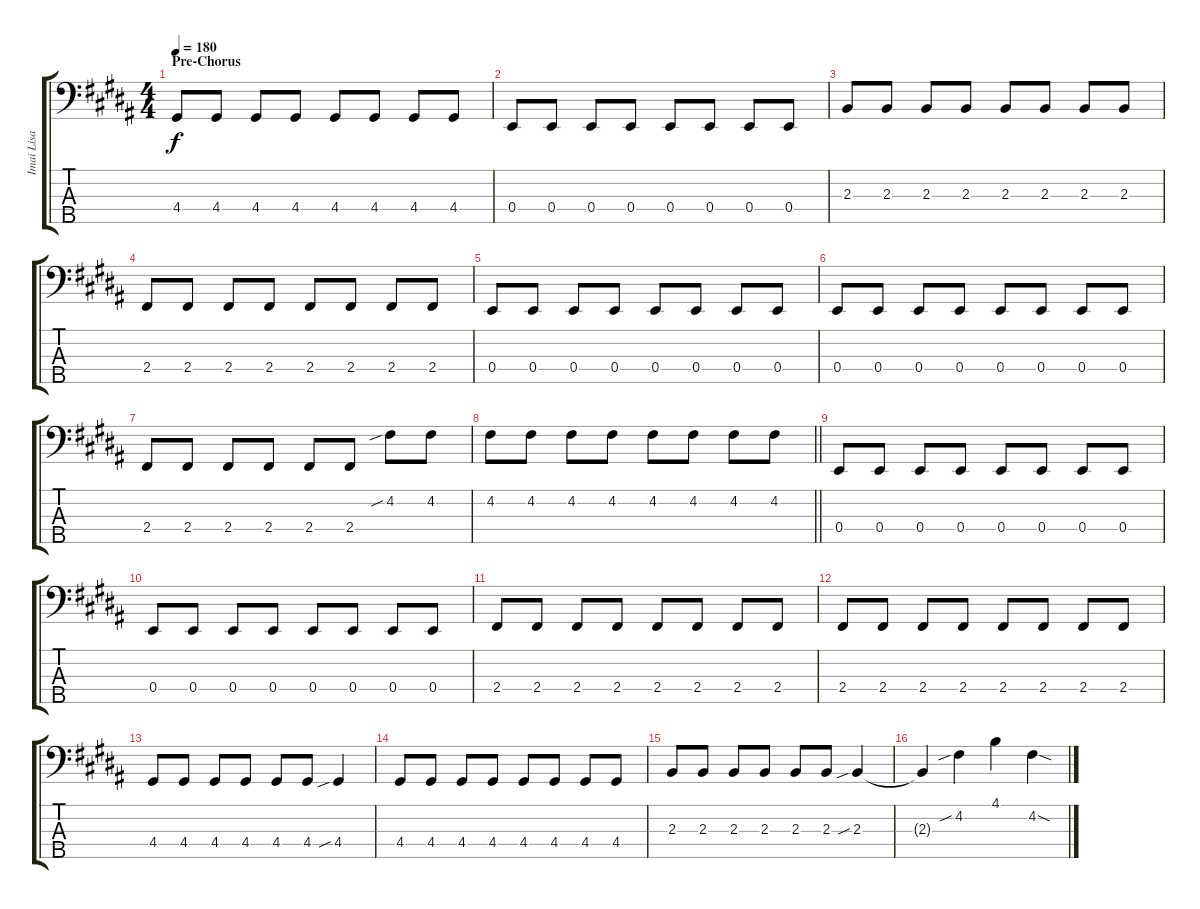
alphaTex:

\track ("Imai Lisa" "Imai Lisa") {instrument electricbasspick}
\staff {score tabs}
\tuning (G2 D2 A1 E1 B0) {hide}
\ts (4 4)
\section ("" "Pre-Chorus")
\tempo 180
\clef f4
\ks b
4.4.8{dy f} 4.4.8 4.4.8 4.4.8 4.4.8 4.4.8 4.4.8 4.4.8 |
0.4.8 0.4.8 0.4.8 0.4.8 0.4.8 0.4.8 0.4.8 0.4.8 |
2.3.8 2.3.8 2.3.8 2.3.8 2.3.8 2.3.8 2.3.8 2.3.8 |
2.4.8 2.4.8 2.4.8 2.4.8 2.4.8 2.4.8 2.4.8 2.4.8 |
0.4.8 0.4.8 0.4.8 0.4.8 0.4.8 0.4.8 0.4.8 0.4.8 |
0.4.8 0.4.8 0.4.8 0.4.8 0.4.8 0.4.8 0.4.8 0.4.8 |
2.4.8 2.4.8 2.4.8 2.4.8 2.4.8 2.4.8 4.2{sib}.8 4.2.8 |
\barLineRight lightlight
4.2.8 4.2.8 4.2.8 4.2.8 4.2.8 4.2.8 4.2.8 4.2.8 |
0.4.8 0.4.8 0.4.8 0.4.8 0.4.8 0.4.8 0.4.8 0.4.8 |
0.4.8 0.4.8 0.4.8 0.4.8 0.4.8 0.4.8 0.4.8 0.4.8 |
2.4.8 2.4.8 2.4.8 2.4.8 2.4.8 2.4.8 2.4.8 2.4.8 |
2.4.8 2.4.8 2.4.8 2.4.8 2.4.8 2.4.8 2.4.8 2.4.8 |
4.4.8 4.4.8 4.4.8 4.4.8 4.4.8 4.4.8 4.4{sib}.4 |
4.4.8 4.4.8 4.4.8 4.4.8 4.4.8 4.4.8 4.4.8 4.4.8 |
2.3.8 2.3.8 2.3.8 2.3.8 2.3.8 2.3.8 2.3{sib}.4 |
2.3{t}.4 4.2{sib}.4 4.1.4 4.2{sod}.4
